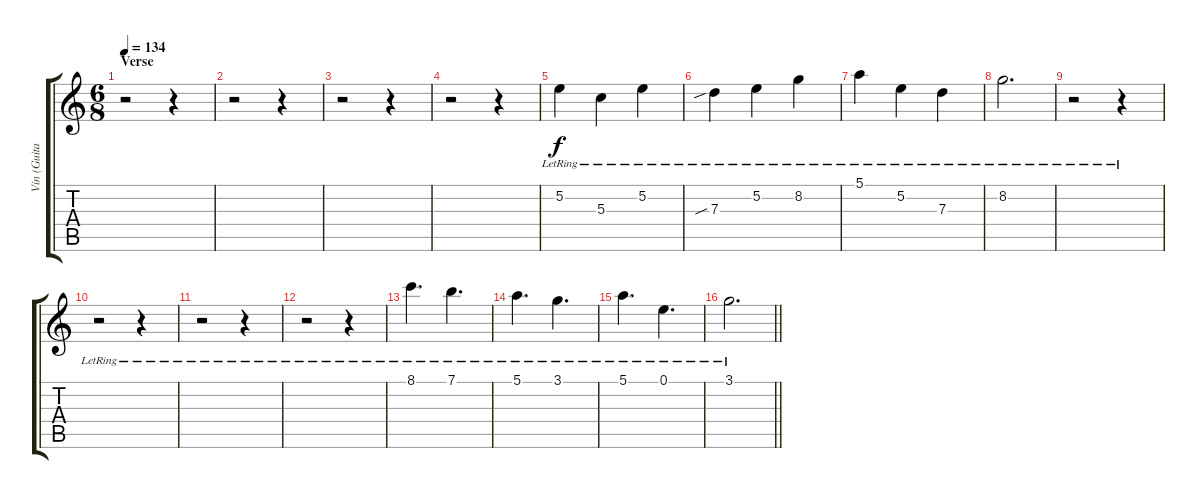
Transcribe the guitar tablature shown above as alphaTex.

\track ("Vin (Guitar)" "Vin (Guita") {instrument electricguitarclean}
\staff {score tabs}
\tuning (E4 B3 G3 D3 A2 E2) {hide}
\ts (6 8)
\section ("" "Verse")
\tempo 134
\clef g2
\ks c
r.2{dy f} r.4 |
r.2 r.4 |
r.2 r.4 |
r.2 r.4 |
5.2{lr}.4 5.3{lr}.4 5.2{lr}.4 |
7.3{sib lr}.4 5.2{lr}.4 8.2{lr}.4 |
5.1{lr}.4 5.2{lr}.4 7.3{lr}.4 |
8.2{lr}.2{d} |
r.2 r.4 |
r.2 r.4 |
r.2 r.4 |
r.2 r.4 |
8.1{lr}.4{d} 7.1{lr}.4{d} |
5.1{lr}.4{d} 3.1{lr}.4{d} |
5.1{lr}.4{d} 0.1{lr}.4{d} |
\barLineRight lightlight
3.1{lr}.2{d}
